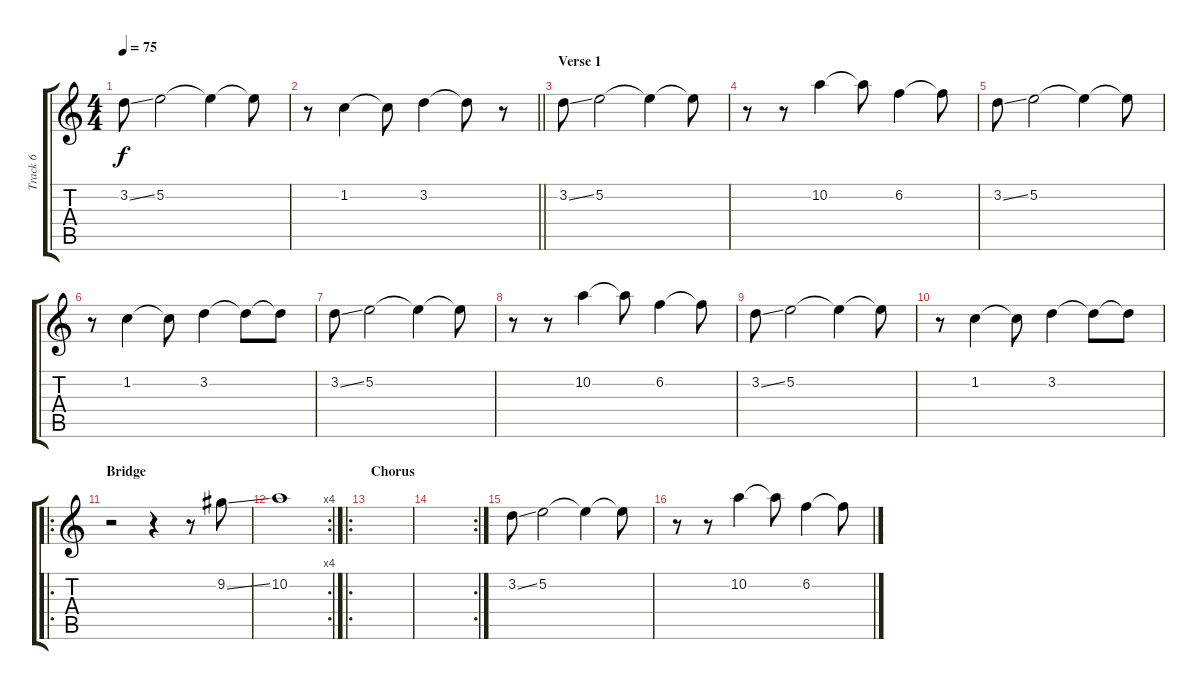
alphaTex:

\track ("Track 6" "Track 6") {instrument distortionguitar}
\staff {score tabs}
\tuning (E4 B3 G3 D3 A2 E2) {hide}
\ts (4 4)
\tempo 75
\clef g2
\ks c
3.2{ss}.8{dy f} 5.2.2 5.2{t}.4 5.2{t}.8 |
\barLineRight lightlight
r.8 1.2.4 1.2{t}.8 3.2.4 3.2{t}.8 r.8 |
\section ("" "Verse 1")
3.2{ss}.8 5.2.2 5.2{t}.4 5.2{t}.8 |
r.8 r.8 10.2.4 10.2{t}.8 6.2.4 6.2{t}.8 |
3.2{ss}.8 5.2.2 5.2{t}.4 5.2{t}.8 |
r.8 1.2.4 1.2{t}.8 3.2.4 3.2{t}.8 3.2{t}.8 |
3.2{ss}.8 5.2.2 5.2{t}.4 5.2{t}.8 |
r.8 r.8 10.2.4 10.2{t}.8 6.2.4 6.2{t}.8 |
3.2{ss}.8 5.2.2 5.2{t}.4 5.2{t}.8 |
r.8 1.2.4 1.2{t}.8 3.2.4 3.2{t}.8 3.2{t}.8 |
\ro
\section ("" "Bridge")
r.2{volume 14} r.4 r.8 9.2{ss}.8 |
\rc 4
10.2.1 |
\ro
\section ("" "Chorus")
|
\rc 2
|
3.2{ss}.8 5.2.2 5.2{t}.4 5.2{t}.8 |
r.8 r.8 10.2.4 10.2{t}.8 6.2.4 6.2{t}.8
